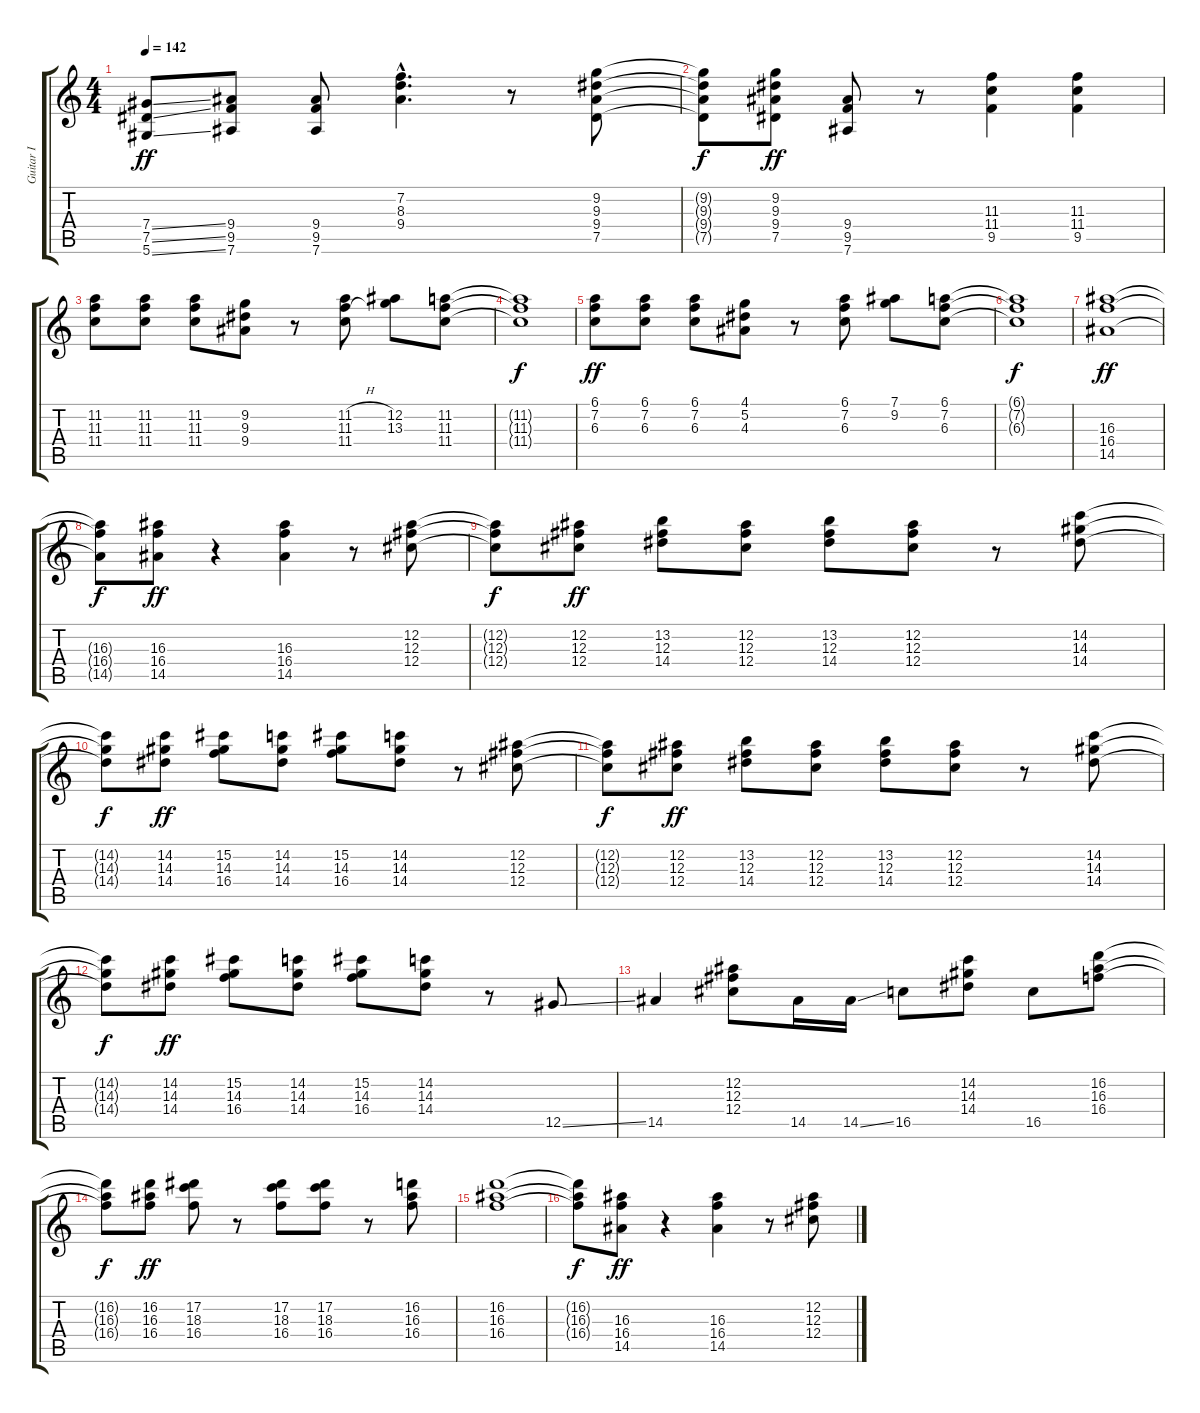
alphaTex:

\track ("Guitar I" "Guitar I") {instrument overdrivenguitar}
\staff {score tabs}
\tuning (Eb4 Bb3 Gb3 Db3 Ab2 Eb2) {hide}
\ts (4 4)
\tempo 142
\clef g2
\ks c
(7.4{ss} 7.5{ss} 5.6{ss}).8{dy ff} (9.4 9.5 7.6).8 (9.4 9.5 7.6).8 (7.2{hac} 8.3{hac} 9.4{hac}).4{d} r.8 (9.2 9.3 9.4 7.5).8 |
(9.2{t} 9.3{t} 9.4{t} 7.5{t}).8{dy f} (9.2 9.3 9.4 7.5).8{dy ff} (9.4 9.5 7.6).8 r.8 (11.3 11.4 9.5).4 (11.3 11.4 9.5).4 |
(11.2 11.3 11.4).8 (11.2 11.3 11.4).8 (11.2 11.3 11.4).8 (9.2 9.3 9.4).8 r.8 (11.2{h} 11.3{h} 11.4).8 (12.2 13.3).8 (11.2 11.3 11.4).8 |
(11.2{t} 11.3{t} 11.4{t}).1{dy f} |
(6.1 7.2 6.3).8{dy ff} (6.1 7.2 6.3).8 (6.1 7.2 6.3).8 (4.1 5.2 4.3).8 r.8 (6.1 7.2 6.3).8 (7.1 9.2).8 (6.1 7.2 6.3).8 |
(6.1{t} 7.2{t} 6.3{t}).1{dy f} |
(16.3 16.4 14.5).1{dy ff} |
(16.3{t} 16.4{t} 14.5{t}).8{dy f} (16.3 16.4 14.5).8{dy ff} r.4 (16.3 16.4 14.5).4 r.8 (12.2 12.3 12.4).8 |
(12.2{t} 12.3{t} 12.4{t}).8{dy f} (12.2 12.3 12.4).8{dy ff} (13.2 12.3 14.4).8 (12.2 12.3 12.4).8 (13.2 12.3 14.4).8 (12.2 12.3 12.4).8 r.8 (14.2 14.3 14.4).8 |
(14.2{t} 14.3{t} 14.4{t}).8{dy f} (14.2 14.3 14.4).8{dy ff} (15.2 14.3 16.4).8 (14.2 14.3 14.4).8 (15.2 14.3 16.4).8 (14.2 14.3 14.4).8 r.8 (12.2 12.3 12.4).8 |
(12.2{t} 12.3{t} 12.4{t}).8{dy f} (12.2 12.3 12.4).8{dy ff} (13.2 12.3 14.4).8 (12.2 12.3 12.4).8 (13.2 12.3 14.4).8 (12.2 12.3 12.4).8 r.8 (14.2 14.3 14.4).8 |
(14.2{t} 14.3{t} 14.4{t}).8{dy f} (14.2 14.3 14.4).8{dy ff} (15.2 14.3 16.4).8 (14.2 14.3 14.4).8 (15.2 14.3 16.4).8 (14.2 14.3 14.4).8 r.8 12.5{ss}.8 |
14.5.4 (12.2 12.3 12.4).8 14.5.16 14.5{ss}.16 16.5.8 (14.2 14.3 14.4).8 16.5.8 (16.2 16.3 16.4).8 |
(16.2{t} 16.3{t} 16.4{t}).8{dy f} (16.2 16.3 16.4).8{dy ff} (17.2 18.3 16.4).8 r.8 (17.2 18.3 16.4).8 (17.2 18.3 16.4).8 r.8 (16.2 16.3 16.4).8 |
(16.2 16.3 16.4).1 |
(16.2{t} 16.3{t} 16.4{t}).8{dy f} (16.3 16.4 14.5).8{dy ff} r.4 (16.3 16.4 14.5).4 r.8 (12.2 12.3 12.4).8
